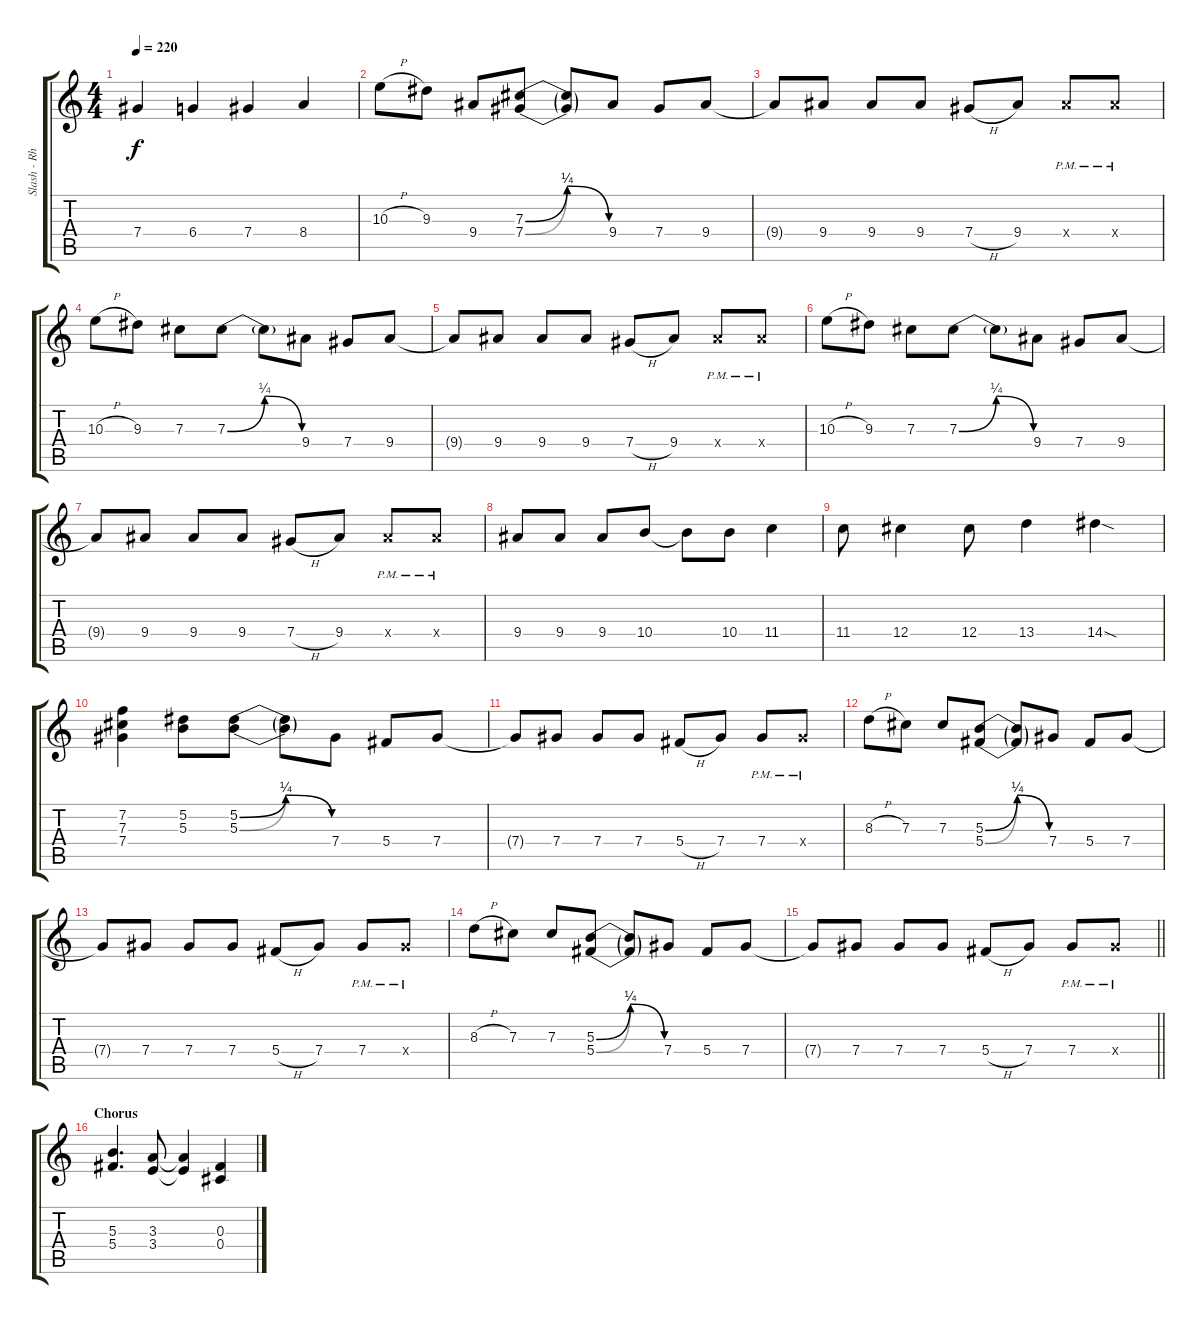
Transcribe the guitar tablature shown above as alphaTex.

\track ("Slash - Rhytm Guitar" "Slash - Rh") {instrument distortionguitar}
\staff {score tabs}
\tuning (Eb4 Bb3 Gb3 Db3 Ab2 Eb2) {hide}
\ts (4 4)
\tempo 220
\clef g2
\ks c
7.4{t}.4{dy f} 6.4.4 7.4.4 8.4.4 |
10.3{h}.8 9.3.8 9.4.8 (7.3{be (bendrelease 0 0 45 1 45 1 60 0)} 7.4{be (bendrelease 0 0 45 1 45 1 60 0)}).8 (7.3{t} 7.4{t}).8 9.4.8 7.4.8 9.4.8 |
9.4{t}.8 9.4.8 9.4.8 9.4.8 7.4{h}.8 9.4.8 9.4{pm x}.8 9.4{pm x}.8 |
10.3{h}.8 9.3.8 7.3.8 7.3{be (bendrelease 0 0 45 1 45 1 60 0)}.8 7.3{t}.8 9.4.8 7.4.8 9.4.8 |
9.4{t}.8 9.4.8 9.4.8 9.4.8 7.4{h}.8 9.4.8 9.4{pm x}.8 9.4{pm x}.8 |
10.3{h}.8 9.3.8 7.3.8 7.3{be (bendrelease 0 0 45 1 45 1 60 0)}.8 7.3{t}.8 9.4.8 7.4.8 9.4.8 |
9.4{t}.8 9.4.8 9.4.8 9.4.8 7.4{h}.8 9.4.8 9.4{pm x}.8 9.4{pm x}.8 |
9.4.8 9.4.8 9.4.8 10.4.8 10.4{t}.8 10.4.8 11.4.4 |
11.4.8 12.4.4 12.4.8 13.4.4 14.4{sod}.4 |
(7.2 7.3 7.4).4 (5.2 5.3).8 (5.2{be (bendrelease 0 0 30 1 30 1 60 0)} 5.3{be (bendrelease 0 0 30 1 30 1 60 0)}).8 (5.2{t} 5.3{t}).8 7.4.8 5.4.8 7.4.8 |
7.4{t}.8 7.4.8 7.4.8 7.4.8 5.4{h}.8 7.4.8 7.4{pm}.8 7.4{pm x}.8 |
8.3{h}.8 7.3.8 7.3.8 (5.3{be (bendrelease 0 0 30 1 30 1 60 0)} 5.4{be (bendrelease 0 0 30 1 30 1 60 0)}).8 (5.3{t} 5.4{t}).8 7.4.8 5.4.8 7.4.8 |
7.4{t}.8 7.4.8 7.4.8 7.4.8 5.4{h}.8 7.4.8 7.4{pm}.8 7.4{pm x}.8 |
8.3{h}.8 7.3.8 7.3.8 (5.3{be (bendrelease 0 0 30 1 30 1 60 0)} 5.4{be (bendrelease 0 0 30 1 30 1 60 0)}).8 (5.3{t} 5.4{t}).8 7.4.8 5.4.8 7.4.8 |
\barLineRight lightlight
7.4{t}.8 7.4.8 7.4.8 7.4.8 5.4{h}.8 7.4.8 7.4{pm}.8 7.4{pm x}.8 |
\section ("" "Chorus")
(5.3 5.4).4{d} (3.3 3.4).8 (3.3{t} 3.4{t}).4 (0.3 0.4).4
